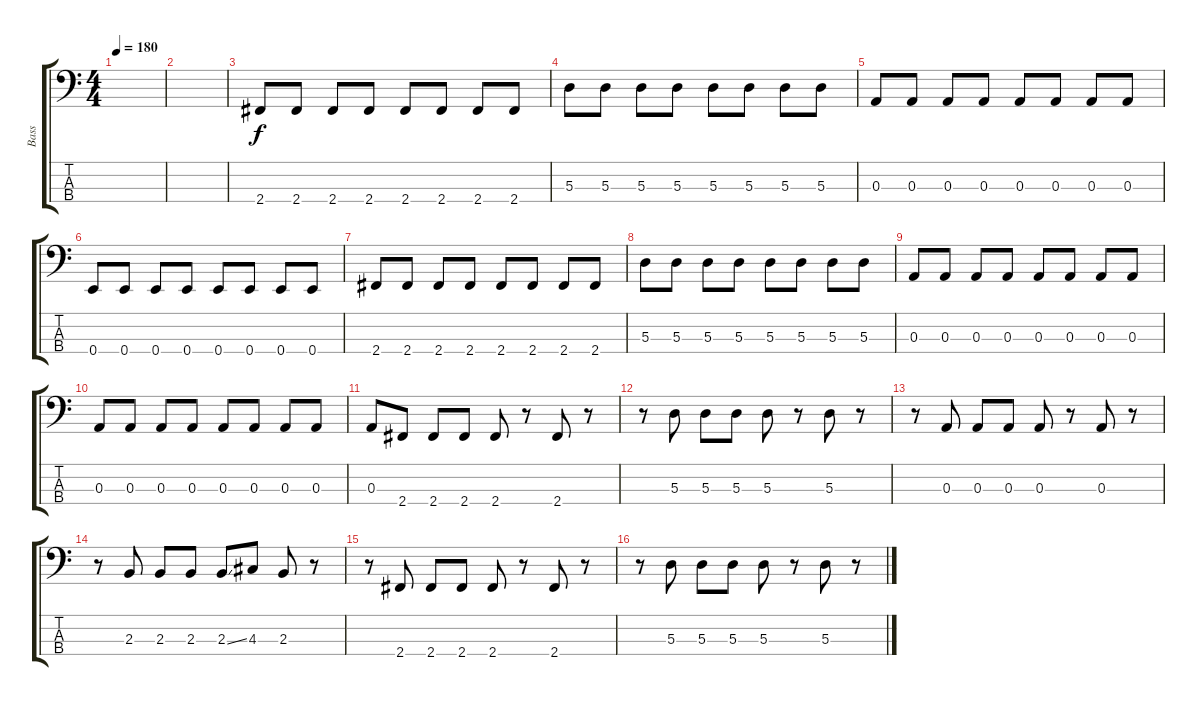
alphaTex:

\track ("Bass" "Bass") {instrument electricbasspick}
\staff {score tabs}
\tuning (G2 D2 A1 E1) {hide}
\ts (4 4)
\tempo 180
\clef f4
\ks c
|
|
2.4.8 2.4.8 2.4.8 2.4.8 2.4.8 2.4.8 2.4.8 2.4.8 |
5.3.8 5.3.8 5.3.8 5.3.8 5.3.8 5.3.8 5.3.8 5.3.8 |
0.3.8 0.3.8 0.3.8 0.3.8 0.3.8 0.3.8 0.3.8 0.3.8 |
0.4.8 0.4.8 0.4.8 0.4.8 0.4.8 0.4.8 0.4.8 0.4.8 |
2.4.8 2.4.8 2.4.8 2.4.8 2.4.8 2.4.8 2.4.8 2.4.8 |
5.3.8 5.3.8 5.3.8 5.3.8 5.3.8 5.3.8 5.3.8 5.3.8 |
0.3.8 0.3.8 0.3.8 0.3.8 0.3.8 0.3.8 0.3.8 0.3.8 |
0.3.8 0.3.8 0.3.8 0.3.8 0.3.8 0.3.8 0.3.8 0.3.8 |
0.3.8 2.4.8 2.4.8 2.4.8 2.4.8 r.8 2.4.8 r.8 |
r.8 5.3.8 5.3.8 5.3.8 5.3.8 r.8 5.3.8 r.8 |
r.8 0.3.8 0.3.8 0.3.8 0.3.8 r.8 0.3.8 r.8 |
r.8 2.3.8 2.3.8 2.3.8 2.3{ss}.8 4.3.8 2.3.8 r.8 |
r.8 2.4.8 2.4.8 2.4.8 2.4.8 r.8 2.4.8 r.8 |
r.8 5.3.8 5.3.8 5.3.8 5.3.8 r.8 5.3.8 r.8
